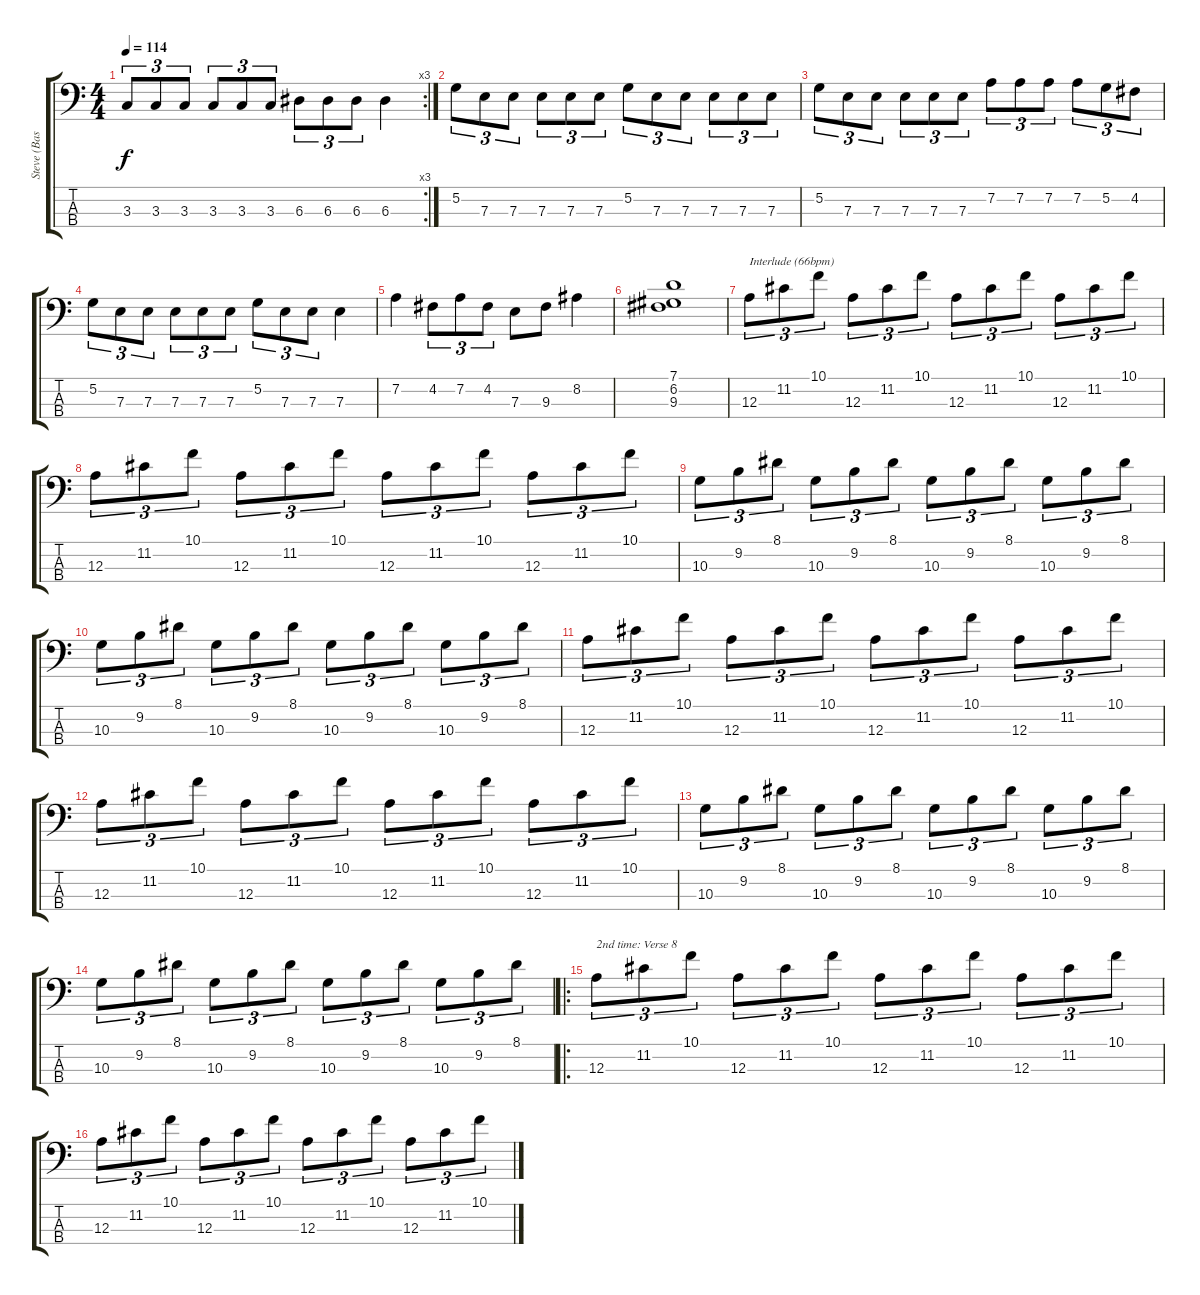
\track ("Steve (Bass)" "Steve (Bas") {instrument electricbassfinger}
\staff {score tabs}
\tuning (G2 D2 A1 E1) {hide}
\rc 3
\ts (4 4)
\tempo 114
\clef f4
\ks c
3.3.8{tu (3 2) dy f} 3.3.8{tu (3 2)} 3.3.8{tu (3 2)} 3.3.8{tu (3 2)} 3.3.8{tu (3 2)} 3.3.8{tu (3 2)} 6.3.8{tu (3 2)} 6.3.8{tu (3 2)} 6.3.8{tu (3 2)} 6.3.4 |
5.2.8{tu (3 2)} 7.3.8{tu (3 2)} 7.3.8{tu (3 2)} 7.3.8{tu (3 2)} 7.3.8{tu (3 2)} 7.3.8{tu (3 2)} 5.2.8{tu (3 2)} 7.3.8{tu (3 2)} 7.3.8{tu (3 2)} 7.3.8{tu (3 2)} 7.3.8{tu (3 2)} 7.3.8{tu (3 2)} |
5.2.8{tu (3 2)} 7.3.8{tu (3 2)} 7.3.8{tu (3 2)} 7.3.8{tu (3 2)} 7.3.8{tu (3 2)} 7.3.8{tu (3 2)} 7.2.8{tu (3 2)} 7.2.8{tu (3 2)} 7.2.8{tu (3 2)} 7.2.8{tu (3 2)} 5.2.8{tu (3 2)} 4.2.8{tu (3 2)} |
5.2.8{tu (3 2)} 7.3.8{tu (3 2)} 7.3.8{tu (3 2)} 7.3.8{tu (3 2)} 7.3.8{tu (3 2)} 7.3.8{tu (3 2)} 5.2.8{tu (3 2)} 7.3.8{tu (3 2)} 7.3.8{tu (3 2)} 7.3.4 |
7.2.4 4.2.8{tu (3 2)} 7.2.8{tu (3 2)} 4.2.8{tu (3 2)} 7.3.8 9.3.8 8.2.4 |
(7.1 6.2 9.3).1 |
12.3.8{tu (3 2) txt "Interlude (66bpm)"} 11.2.8{tu (3 2)} 10.1.8{tu (3 2)} 12.3.8{tu (3 2)} 11.2.8{tu (3 2)} 10.1.8{tu (3 2)} 12.3.8{tu (3 2)} 11.2.8{tu (3 2)} 10.1.8{tu (3 2)} 12.3.8{tu (3 2)} 11.2.8{tu (3 2)} 10.1.8{tu (3 2)} |
12.3.8{tu (3 2)} 11.2.8{tu (3 2)} 10.1.8{tu (3 2)} 12.3.8{tu (3 2)} 11.2.8{tu (3 2)} 10.1.8{tu (3 2)} 12.3.8{tu (3 2)} 11.2.8{tu (3 2)} 10.1.8{tu (3 2)} 12.3.8{tu (3 2)} 11.2.8{tu (3 2)} 10.1.8{tu (3 2)} |
10.3.8{tu (3 2)} 9.2.8{tu (3 2)} 8.1.8{tu (3 2)} 10.3.8{tu (3 2)} 9.2.8{tu (3 2)} 8.1.8{tu (3 2)} 10.3.8{tu (3 2)} 9.2.8{tu (3 2)} 8.1.8{tu (3 2)} 10.3.8{tu (3 2)} 9.2.8{tu (3 2)} 8.1.8{tu (3 2)} |
10.3.8{tu (3 2)} 9.2.8{tu (3 2)} 8.1.8{tu (3 2)} 10.3.8{tu (3 2)} 9.2.8{tu (3 2)} 8.1.8{tu (3 2)} 10.3.8{tu (3 2)} 9.2.8{tu (3 2)} 8.1.8{tu (3 2)} 10.3.8{tu (3 2)} 9.2.8{tu (3 2)} 8.1.8{tu (3 2)} |
12.3.8{tu (3 2)} 11.2.8{tu (3 2)} 10.1.8{tu (3 2)} 12.3.8{tu (3 2)} 11.2.8{tu (3 2)} 10.1.8{tu (3 2)} 12.3.8{tu (3 2)} 11.2.8{tu (3 2)} 10.1.8{tu (3 2)} 12.3.8{tu (3 2)} 11.2.8{tu (3 2)} 10.1.8{tu (3 2)} |
12.3.8{tu (3 2)} 11.2.8{tu (3 2)} 10.1.8{tu (3 2)} 12.3.8{tu (3 2)} 11.2.8{tu (3 2)} 10.1.8{tu (3 2)} 12.3.8{tu (3 2)} 11.2.8{tu (3 2)} 10.1.8{tu (3 2)} 12.3.8{tu (3 2)} 11.2.8{tu (3 2)} 10.1.8{tu (3 2)} |
10.3.8{tu (3 2)} 9.2.8{tu (3 2)} 8.1.8{tu (3 2)} 10.3.8{tu (3 2)} 9.2.8{tu (3 2)} 8.1.8{tu (3 2)} 10.3.8{tu (3 2)} 9.2.8{tu (3 2)} 8.1.8{tu (3 2)} 10.3.8{tu (3 2)} 9.2.8{tu (3 2)} 8.1.8{tu (3 2)} |
10.3.8{tu (3 2)} 9.2.8{tu (3 2)} 8.1.8{tu (3 2)} 10.3.8{tu (3 2)} 9.2.8{tu (3 2)} 8.1.8{tu (3 2)} 10.3.8{tu (3 2)} 9.2.8{tu (3 2)} 8.1.8{tu (3 2)} 10.3.8{tu (3 2)} 9.2.8{tu (3 2)} 8.1.8{tu (3 2)} |
\ro
12.3.8{tu (3 2) txt "2nd time: Verse 8"} 11.2.8{tu (3 2)} 10.1.8{tu (3 2)} 12.3.8{tu (3 2)} 11.2.8{tu (3 2)} 10.1.8{tu (3 2)} 12.3.8{tu (3 2)} 11.2.8{tu (3 2)} 10.1.8{tu (3 2)} 12.3.8{tu (3 2)} 11.2.8{tu (3 2)} 10.1.8{tu (3 2)} |
12.3.8{tu (3 2)} 11.2.8{tu (3 2)} 10.1.8{tu (3 2)} 12.3.8{tu (3 2)} 11.2.8{tu (3 2)} 10.1.8{tu (3 2)} 12.3.8{tu (3 2)} 11.2.8{tu (3 2)} 10.1.8{tu (3 2)} 12.3.8{tu (3 2)} 11.2.8{tu (3 2)} 10.1.8{tu (3 2)}
